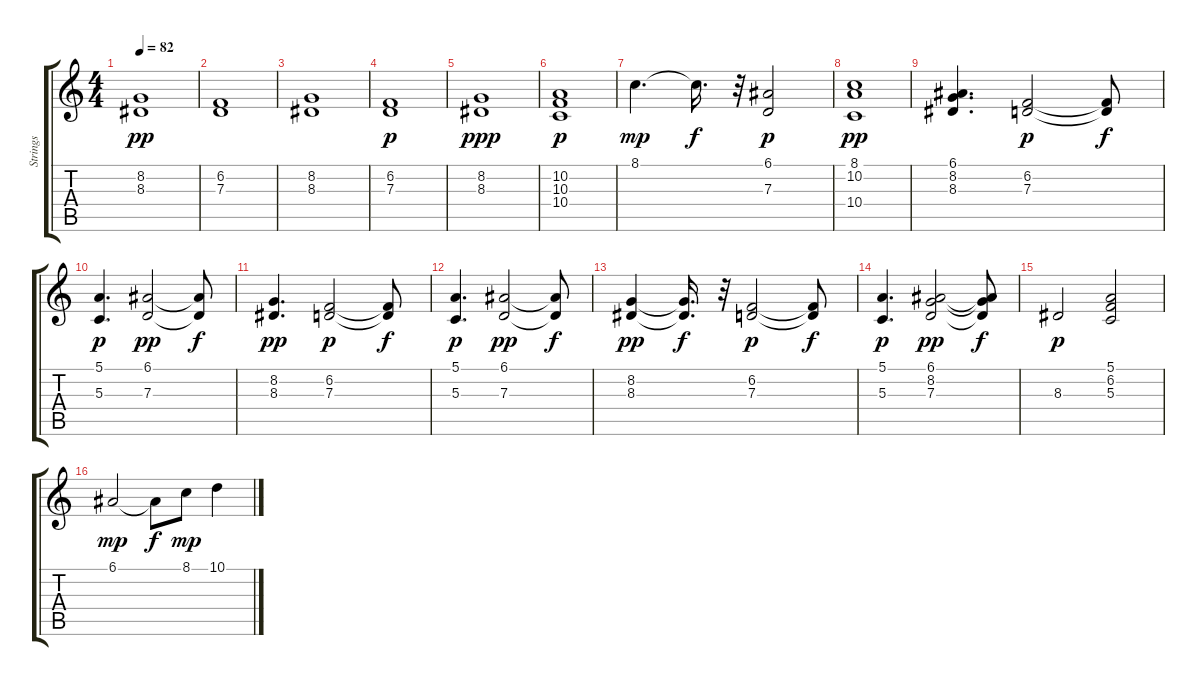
\track ("Strings" "Strings") {instrument stringensemble2}
\staff {score tabs}
\tuning (E4 B3 G3 D3 A2 E2) {hide}
\ts (4 4)
\tempo 82
\clef g2
\ks c
(8.2 8.3).1{dy pp} |
(6.2 7.3).1 |
(8.2 8.3).1 |
(6.2 7.3).1{dy p} |
(8.2 8.3).1{dy ppp} |
(10.2 10.3 10.4).1{dy p} |
8.1.4{d dy mp} 8.1{t}.16{d dy f} r.32 (6.1 7.3).2{dy p} |
(8.1 10.2 10.4).1{dy pp} |
(6.1 8.2 8.3).4{d} (6.2 7.3).2{dy p} (6.2{t} 7.3{t}).8{dy f} |
(5.1 5.3).4{d dy p} (6.1 7.3).2{dy pp} (6.1{t} 7.3{t}).8{dy f} |
(8.2 8.3).4{d dy pp} (6.2 7.3).2{dy p} (6.2{t} 7.3{t}).8{dy f} |
(5.1 5.3).4{d dy p} (6.1 7.3).2{dy pp} (6.1{t} 7.3{t}).8{dy f} |
(8.2 8.3).4{dy pp} (8.2{t} 8.3{t}).16{d dy f} r.32 (6.2 7.3).2{dy p} (6.2{t} 7.3{t}).8{dy f} |
(5.1 5.3).4{d dy p} (6.1 8.2 7.3).2{dy pp} (6.1{t} 8.2{t} 7.3{t}).8{dy f} |
8.3.2{dy p} (5.1 6.2 5.3).2 |
6.1.2{dy mp} 6.1{t}.8{dy f} 8.1.8{dy mp} 10.1.4
